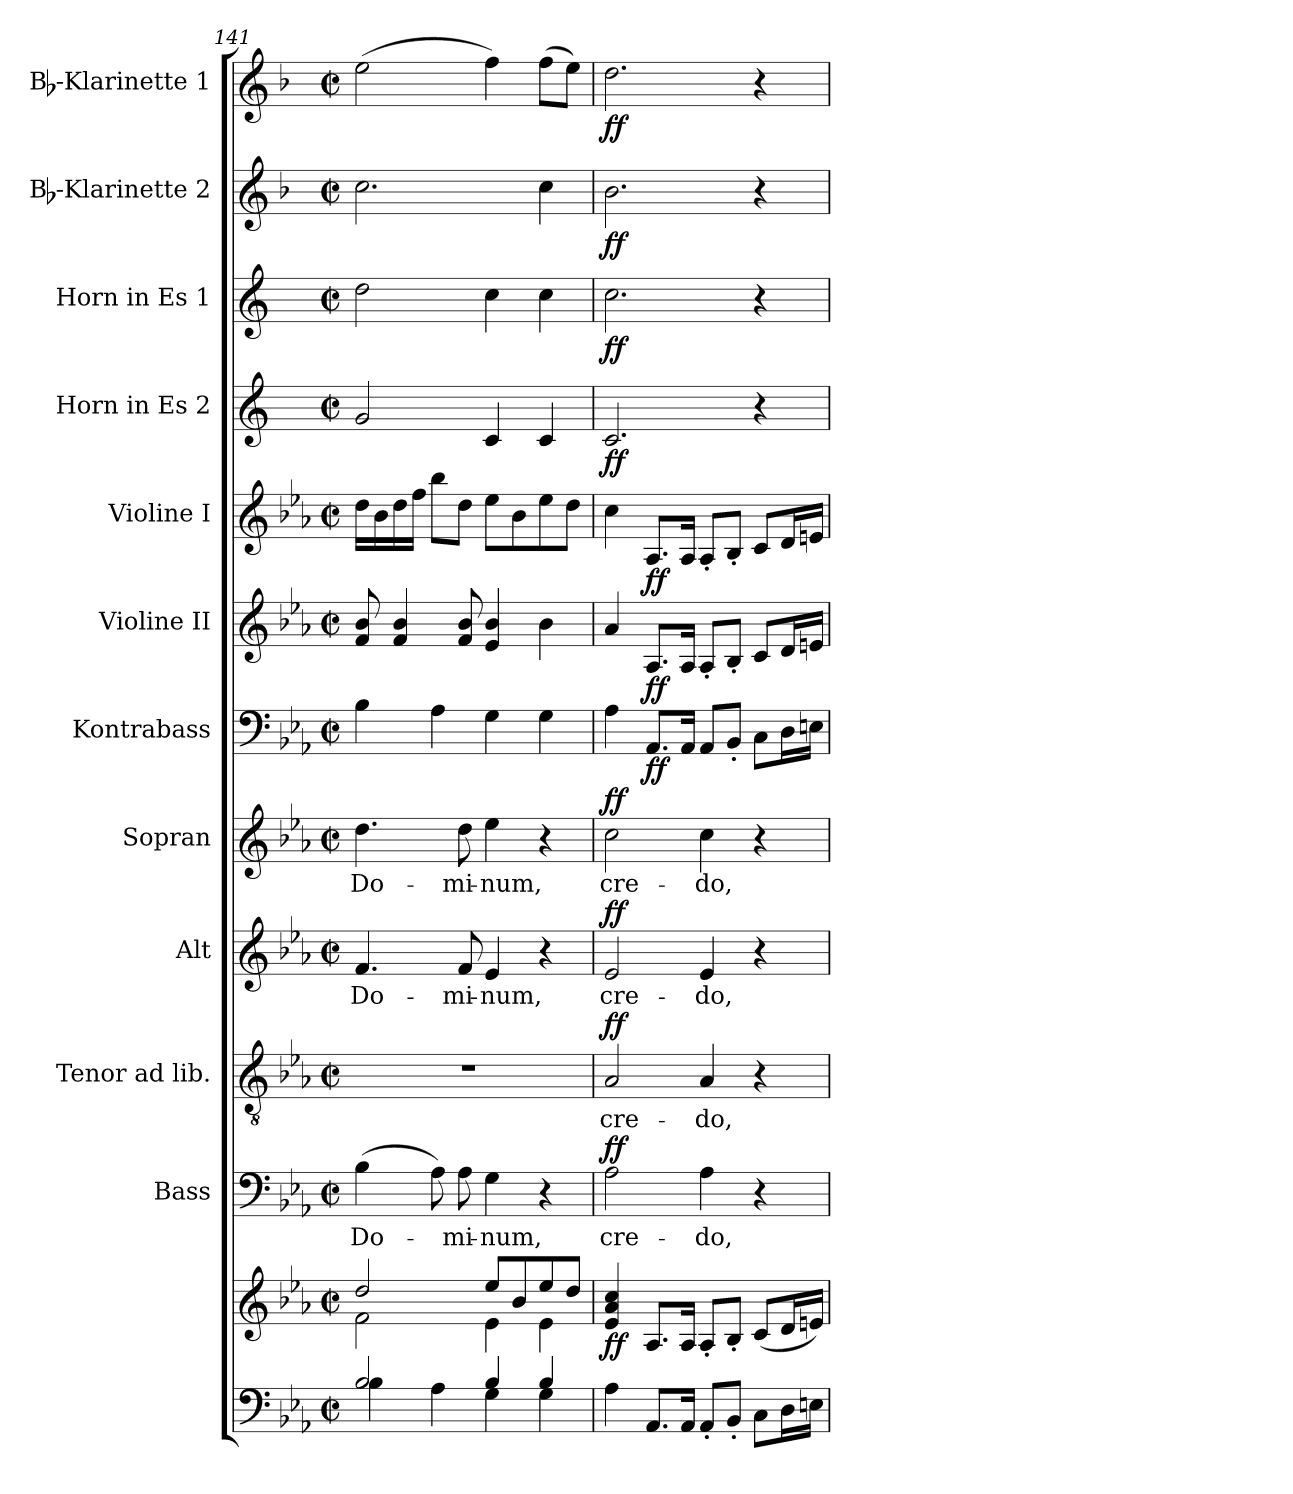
**kern	**kern	**dynam	**kern	**text	**dynam	**kern	**text	**dynam	**kern	**text	**dynam	**kern	**text	**dynam	**kern	**dynam	**kern	**dynam	**kern	**dynam	**kern	**dynam	**kern	**dynam	**kern	**dynam	**kern	**dynam
*part12	*part12	*part12	*part11	*part11	*part11	*part10	*part10	*part10	*part9	*part9	*part9	*part8	*part8	*part8	*part7	*part7	*part6	*part6	*part5	*part5	*part4	*part4	*part3	*part3	*part2	*part2	*part1	*part1
*staff13	*staff12	*staff12/13	*staff11	*staff11	*staff11	*staff10	*staff10	*staff10	*staff9	*staff9	*staff9	*staff8	*staff8	*staff8	*staff7	*staff7	*staff6	*staff6	*staff5	*staff5	*staff4	*staff4	*staff3	*staff3	*staff2	*staff2	*staff1	*staff1
*	*	*	*I"Bass	*	*	*I"Tenor ad lib.	*	*	*I"Alt	*	*	*I"Sopran	*	*	*I"Kontrabass	*	*I"Violine II	*	*I"Violine I	*	*I"Horn in Es 2	*	*I"Horn in Es 1	*	*I"Bb-Klarinette 2	*	*I"Bb-Klarinette 1	*
*	*	*	*I'B.	*	*	*I'T.	*	*	*I'A.	*	*	*I'S.	*	*	*I'Kb.	*	*I'Vl. II	*	*I'Vl. I	*	*	*	*	*	*I'Bb Kl. 2	*	*I'Bb Kl. 1	*
*clefF4	*clefG2	*	*clefF4	*	*	*clefGv2	*	*	*clefG2	*	*	*clefG2	*	*	*clefF4	*	*clefG2	*	*clefG2	*	*clefG2	*	*clefG2	*	*clefG2	*	*clefG2	*
*	*	*	*	*	*	*	*	*	*	*	*	*	*	*	*ITrd7c12	*	*	*	*	*	*ITrd5c9	*	*ITrd5c9	*	*ITrd1c2	*	*ITrd1c2	*
*k[b-e-a-]	*k[b-e-a-]	*	*k[b-e-a-]	*	*	*k[b-e-a-]	*	*	*k[b-e-a-]	*	*	*k[b-e-a-]	*	*	*k[b-e-a-]	*	*k[b-e-a-]	*	*k[b-e-a-]	*	*k[b-e-a-]	*	*k[b-e-a-]	*	*k[b-e-a-]	*	*k[b-e-a-]	*
*E-:	*E-:	*	*E-:	*	*	*E-:	*	*	*E-:	*	*	*E-:	*	*	*E-:	*	*E-:	*	*E-:	*	*E-:	*	*E-:	*	*E-:	*	*E-:	*
*M2/2	*M2/2	*	*M2/2	*	*	*M2/2	*	*	*M2/2	*	*	*M2/2	*	*	*M2/2	*	*M2/2	*	*M2/2	*	*M2/2	*	*M2/2	*	*M2/2	*	*M2/2	*
*met(c|)	*met(c|)	*	*met(c|)	*	*	*met(c|)	*	*	*met(c|)	*	*	*met(c|)	*	*	*met(c|)	*	*met(c|)	*	*met(c|)	*	*met(c|)	*	*met(c|)	*	*met(c|)	*	*met(c|)	*
=141	=141	=141	=141	=141	=141	=141	=141	=141	=141	=141	=141	=141	=141	=141	=141	=141	=141	=141	=141	=141	=141	=141	=141	=141	=141	=141	=141	=141
*^	*^	*	*	*	*	*	*	*	*	*	*	*	*	*	*	*	*	*	*	*	*	*	*	*	*	*	*	*
!	!	!	!	!	!	!LO:LY:b	!	!	!	!	!	!LO:LY:b	!	!	!LO:LY:b	!	!	!	!	!	!	!	!	!	!	!	!	!	!	!
2B-/	4B-\	2dd/	2f\	.	(>4B-\	Do-	.	1r	.	.	4.f/	Do-	.	4.dd\	Do-	.	4BB-\	.	8f/ 8b-/	.	16dd\LL	.	2B-/	.	2f\	.	2.b-\	.	(>2dd\	.
.	.	.	.	.	.	.	.	.	.	.	.	.	.	.	.	.	.	.	.	.	16b-\	.	.	.	.	.	.	.	.	.
.	.	.	.	.	.	.	.	.	.	.	.	.	.	.	.	.	.	.	4f/ 4b-/	.	16dd\	.	.	.	.	.	.	.	.	.
.	.	.	.	.	.	.	.	.	.	.	.	.	.	.	.	.	.	.	.	.	16ff\JJ	.	.	.	.	.	.	.	.	.
.	4A-\	.	.	.	8A-\)	.	.	.	.	.	.	.	.	.	.	.	4AA-\	.	.	.	8bb-\L	.	.	.	.	.	.	.	.	.
!	!	!	!	!	!	!LO:LY:b	!	!	!	!	!	!LO:LY:b	!	!	!LO:LY:b	!	!	!	!	!	!	!	!	!	!	!	!	!	!	!
.	.	.	.	.	8A-\	-mi-	.	.	.	.	8f/	-mi-	.	8dd\	-mi-	.	.	.	8f/ 8b-/	.	8dd\J	.	.	.	.	.	.	.	.	.
!	!	!	!	!	!	!LO:LY:b	!	!	!	!	!	!LO:LY:b	!	!	!LO:LY:b	!	!	!	!	!	!	!	!	!	!	!	!	!	!	!
4B-/	4G\	8ee-/L	4e-\	.	4G\	-num,	.	.	.	.	4e-/	-num,	.	4ee-\	-num,	.	4GG\	.	4e-/ 4b-/	.	8ee-\L	.	4E-/	.	4e-\	.	.	.	4ee-\)	.
.	.	8b-/	.	.	.	.	.	.	.	.	.	.	.	.	.	.	.	.	.	.	8b-\	.	.	.	.	.	.	.	.	.
4B-/	4G\	8ee-/	4e-\	.	4r	.	.	.	.	.	4r	.	.	4r	.	.	4GG\	.	4b-\	.	8ee-\	.	4E-/	.	4e-\	.	4b-\	.	(>8ee-\L	.
.	.	8dd/J	.	.	.	.	.	.	.	.	.	.	.	.	.	.	.	.	.	.	8dd\J	.	.	.	.	.	.	.	8dd\J)	.
*v	*v	*	*	*	*	*	*	*	*	*	*	*	*	*	*	*	*	*	*	*	*	*	*	*	*	*	*	*	*	*
*	*v	*v	*	*	*	*	*	*	*	*	*	*	*	*	*	*	*	*	*	*	*	*	*	*	*	*	*	*	*
!!LO:PB:g=z
=142	=142	=142	=142	=142	=142	=142	=142	=142	=142	=142	=142	=142	=142	=142	=142	=142	=142	=142	=142	=142	=142	=142	=142	=142	=142	=142	=142	=142
!	!	!LO:DY:b	!	!LO:LY:b	!LO:DY:a	!	!LO:LY:b	!LO:DY:a	!	!LO:LY:b	!LO:DY:a	!	!LO:LY:b	!LO:DY:a	!	!	!	!	!	!	!	!LO:DY:b	!	!LO:DY:b	!	!LO:DY:b	!	!LO:DY:b
4A-\	4e-/ 4a-/ 4cc/	ff	2A-\	cre-	ff	2A-/	cre-	ff	2e-/	cre-	ff	2cc\	cre-	ff	4AA-\	.	4a-/	.	4cc\	.	2.E-/	ff	2.e-\	ff	2.a-\	ff	2.cc\	ff
!	!	!	!	!	!	!	!	!	!	!	!	!	!	!	!	!LO:DY:b	!	!LO:DY:b	!	!LO:DY:b	!	!	!	!	!	!	!	!
8.AA-/L	8.A-/L	.	.	.	.	.	.	.	.	.	.	.	.	.	8.AAA-/L	ff	8.A-/L	ff	8.A-/L	ff	.	.	.	.	.	.	.	.
16AA-/Jk	16A-/Jk	.	.	.	.	.	.	.	.	.	.	.	.	.	16AAA-/Jk	.	16A-/Jk	.	16A-/Jk	.	.	.	.	.	.	.	.	.
!	!	!	!	!LO:LY:b	!	!	!LO:LY:b	!	!	!LO:LY:b	!	!	!LO:LY:b	!	!	!	!	!	!	!	!	!	!	!	!	!	!	!
8AA-'</L	8A-'</L	.	4A-\	-do,	.	4A-/	-do,	.	4e-/	-do,	.	4cc\	-do,	.	8AAA-/L	.	8A-'</L	.	8A-'</L	.	.	.	.	.	.	.	.	.
8BB-'</J	8B-'</J	.	.	.	.	.	.	.	.	.	.	.	.	.	8BBB-'</J	.	8B-'</J	.	8B-'</J	.	.	.	.	.	.	.	.	.
8C\L	(<8c/L	.	4r	.	.	4r	.	.	4r	.	.	4r	.	.	8CC\L	.	8c/L	.	8c/L	.	4r	.	4r	.	4r	.	4r	.
16D\L	16d/L	.	.	.	.	.	.	.	.	.	.	.	.	.	16DD\L	.	16d/L	.	16d/L	.	.	.	.	.	.	.	.	.
16En\JJ	16en/JJ)	.	.	.	.	.	.	.	.	.	.	.	.	.	16EEn\JJ	.	16en/JJ	.	16en/JJ	.	.	.	.	.	.	.	.	.
=	=	=	=	=	=	=	=	=	=	=	=	=	=	=	=	=	=	=	=	=	=	=	=	=	=	=	=	=
*-	*-	*-	*-	*-	*-	*-	*-	*-	*-	*-	*-	*-	*-	*-	*-	*-	*-	*-	*-	*-	*-	*-	*-	*-	*-	*-	*-	*-
